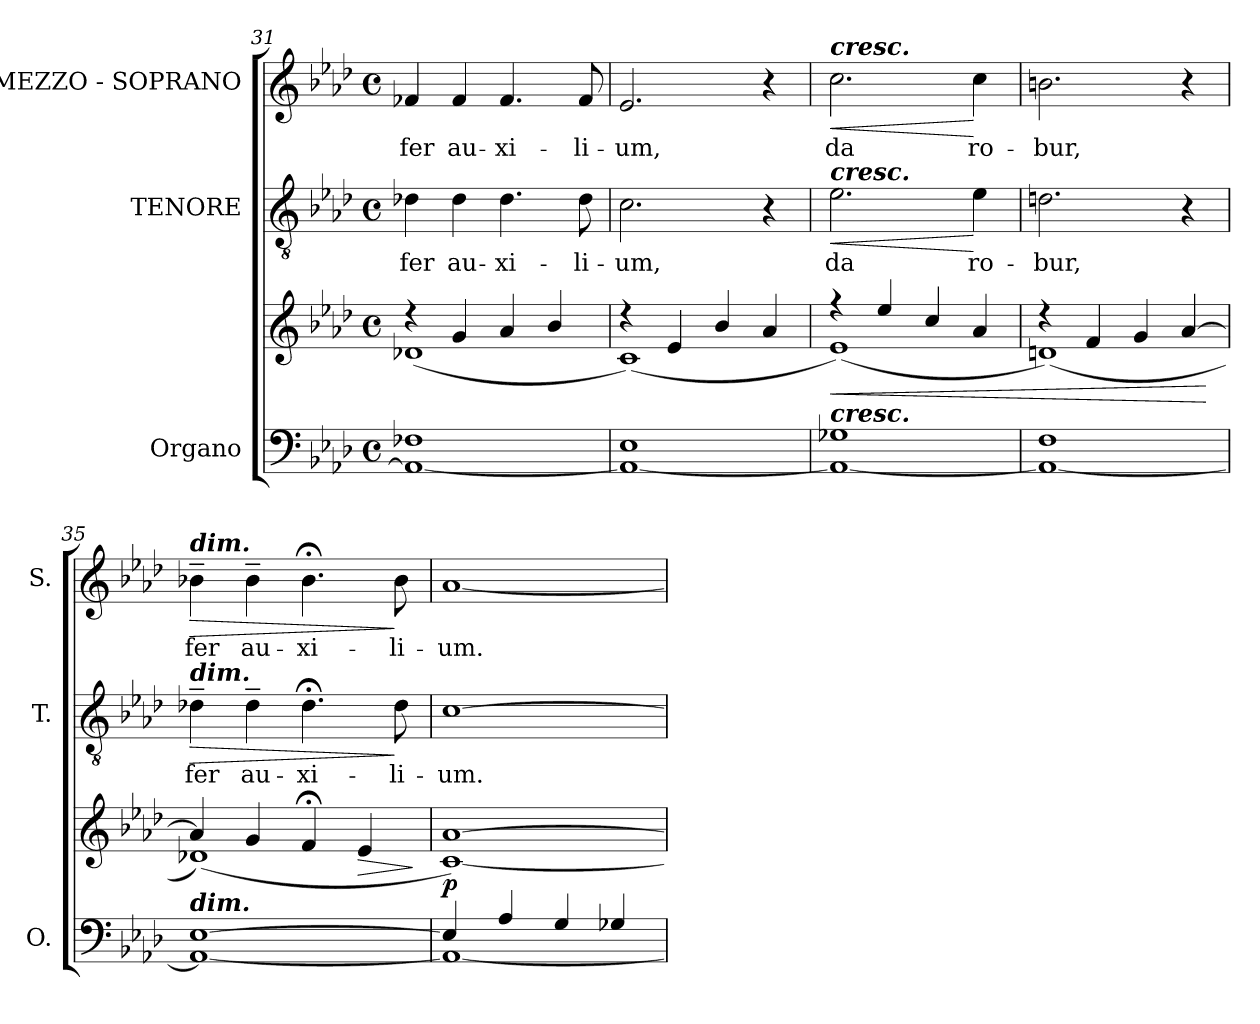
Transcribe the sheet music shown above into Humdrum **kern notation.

**kern	**kern	**dynam	**kern	**text	**dynam	**kern	**text	**dynam
*part3	*part3	*part3	*part2	*part2	*part2	*part1	*part1	*part1
*staff4	*staff3	*staff3/4	*staff2	*staff2	*staff2	*staff1	*staff1	*staff1
*I"Organo	*	*	*I"TENORE	*	*	*I"MEZZO - SOPRANO	*	*
*I'O.	*	*	*I'T.	*	*	*I'S.	*	*
*clefF4	*clefG2	*	*clefGv2	*	*	*clefG2	*	*
*	*	*	*ITrd7c12	*	*	*	*	*
*k[b-e-a-d-]	*k[b-e-a-d-]	*	*k[b-e-a-d-]	*	*	*k[b-e-a-d-]	*	*
*A-:	*A-:	*	*A-:	*	*	*A-:	*	*
*M4/4	*M4/4	*	*M4/4	*	*	*M4/4	*	*
*met(c)	*met(c)	*	*met(c)	*	*	*met(c)	*	*
=31	=31	=31	=31	=31	=31	=31	=31	=31
*^	*^	*	*	*	*	*	*	*
!	!	!	!	!	!	!LO:LY:b:color=#000000	!	!	!	!
!	!	!	!	!	!	!	!	!	!LO:LY:b:color=#000000	!
1F-Xi	1AA-i_	4r	(1d-Xi	.	4D-Xi\	fer	.	4f-Xi/	fer	.
!	!	!	!	!	!	!LO:LY:b:color=#000000	!	!	!	!
!	!	!	!	!	!	!	!	!	!LO:LY:b:color=#000000	!
.	.	4gi/	.	.	4D-i\	au-	.	4f-i/	au-	.
!	!	!	!	!	!	!LO:LY:b:color=#000000	!	!	!	!
!	!	!	!	!	!	!	!	!	!LO:LY:b:color=#000000	!
.	.	4a-i/	.	.	4.D-i\	-xi-	.	4.f-i/	-xi-	.
.	.	4b-i/	.	.	.	.	.	.	.	.
!	!	!	!	!	!	!LO:LY:b:color=#000000	!	!	!	!
!	!	!	!	!	!	!	!	!	!LO:LY:b:color=#000000	!
.	.	.	.	.	8D-i\	-li-	.	8f-i/	-li-	.
=32	=32	=32	=32	=32	=32	=32	=32	=32	=32	=32
!	!	!	!	!	!	!LO:LY:b:color=#000000	!	!	!	!
!	!	!	!	!	!	!	!	!	!LO:LY:b:color=#000000	!
1E-i	1AA-i_	4r	(1ci)	.	2.Ci\	-um,	.	2.e-i/	-um,	.
.	.	4e-i/	.	.	.	.	.	.	.	.
.	.	4b-i/	.	.	.	.	.	.	.	.
.	.	4a-i/	.	.	4r	.	.	4r	.	.
!!LO:PB:g=z
=33	=33	=33	=33	=33	=33	=33	=33	=33	=33	=33
!	!	!	!	!LO:HP:b	!	!	!	!	!	!
!	!	!	!	!	!	!LO:LY:b:color=#000000	!LO:HP:b	!	!	!
!	!	!	!	!	!	!	!	!LO:TX:a:Bi:t=cresc.	!	!
!	!	!	!	!	!LO:TX:a:Bi:t=cresc.	!	!	!	!	!
!LO:TX:a:Bi:t=cresc.	!	!	!	!	!	!	!	!	!	!
!	!	!	!	!	!	!	!	!	!LO:LY:b:color=#000000	!LO:HP:b
1G-Xi	1AA-i_	4r	(1e-i)	<	2.E-i\	da	<	2.cci\	da	<
.	.	4ee-i/	.	.	.	.	.	.	.	.
.	.	4cci/	.	.	.	.	.	.	.	.
!	!	!	!	!	!	!LO:LY:b:color=#000000	!	!	!	!
!	!	!	!	!	!	!	!	!	!LO:LY:b:color=#000000	!
.	.	4a-i/	.	.	4E-i\	ro-	[	4cci\	ro-	[
=34	=34	=34	=34	=34	=34	=34	=34	=34	=34	=34
!	!	!	!	!	!	!LO:LY:b:color=#000000	!	!	!	!
!	!	!	!	!	!	!	!	!	!LO:LY:b:color=#000000	!
1Fi	1AA-i_	4r	(1dni)	.	2.Dni\	-bur,	.	2.bni\	-bur,	.
.	.	4fi/	.	.	.	.	.	.	.	.
.	.	4gi/	.	.	.	.	.	.	.	.
.	.	[4a-i/	.	.	4r	.	.	4r	.	.
*v	*v	*	*	*	*	*	*	*	*	*
*	*v	*v	*	*	*	*	*	*	*
.	.	[	.	.	.	.	.	.
=35	=35	=35	=35	=35	=35	=35	=35	=35
*^	*^	*	*	*	*	*	*	*
!	!	!	!	!	!	!LO:LY:b:color=#000000	!LO:HP:b	!	!	!
!	!	!	!	!	!	!	!	!LO:TX:a:Bi:t=dim.	!	!
!	!	!	!	!	!LO:TX:a:Bi:t=dim.	!	!	!	!	!
!LO:TX:a:Bi:t=dim.	!	!	!	!	!	!	!	!	!	!
!	!	!	!	!	!	!	!	!	!LO:LY:b:color=#000000	!LO:HP:b
[1E-i	1AA-i_	4a-i/]	(1d-Xi)	.	4D-X~i\	fer	>	4b-X~i\	fer	>
!	!	!	!	!	!	!LO:LY:b:color=#000000	!	!	!	!
!	!	!	!	!	!	!	!	!	!LO:LY:b:color=#000000	!
.	.	4gi/	.	.	4D-~i\	au-	.	4b-~i\	au-	.
!	!	!	!	!	!	!LO:LY:b:color=#000000	!	!	!	!
!	!	!	!	!	!	!	!	!	!LO:LY:b:color=#000000	!
.	.	4f;i/	.	.	4.D-;i\	-xi-	.	4.b-;i\	-xi-	.
!	!	!	!	!LO:HP:b	!	!	!	!	!	!
.	.	4e-i/	.	>	.	.	.	.	.	.
!	!	!	!	!	!	!LO:LY:b:color=#000000	!	!	!	!
!	!	!	!	!	!	!	!	!	!LO:LY:b:color=#000000	!
.	.	.	.	.	8D-i\	-li-	]	8b-i\	-li-	]
*v	*v	*	*	*	*	*	*	*	*	*
*	*v	*v	*	*	*	*	*	*	*
.	.	]	.	.	.	.	.	.
=36	=36	=36	=36	=36	=36	=36	=36	=36
*^	*^	*	*	*	*	*	*	*
!	!	!	!	!	!	!LO:LY:b:color=#000000	!	!	!	!
!	!	!	!	!	!	!	!	!	!LO:LY:b:color=#000000	!
4E-i/]	1AA-i_	[1a-i	[1ci)	p	[1Ci	-um.	.	[1a-i	-um.	.
4A-i/	.	.	.	.	.	.	.	.	.	.
4Gi/	.	.	.	.	.	.	.	.	.	.
4G-Xi/	.	.	.	.	.	.	.	.	.	.
*v	*v	*	*	*	*	*	*	*	*	*
*	*v	*v	*	*	*	*	*	*	*
=	=	=	=	=	=	=	=	=
*-	*-	*-	*-	*-	*-	*-	*-	*-
